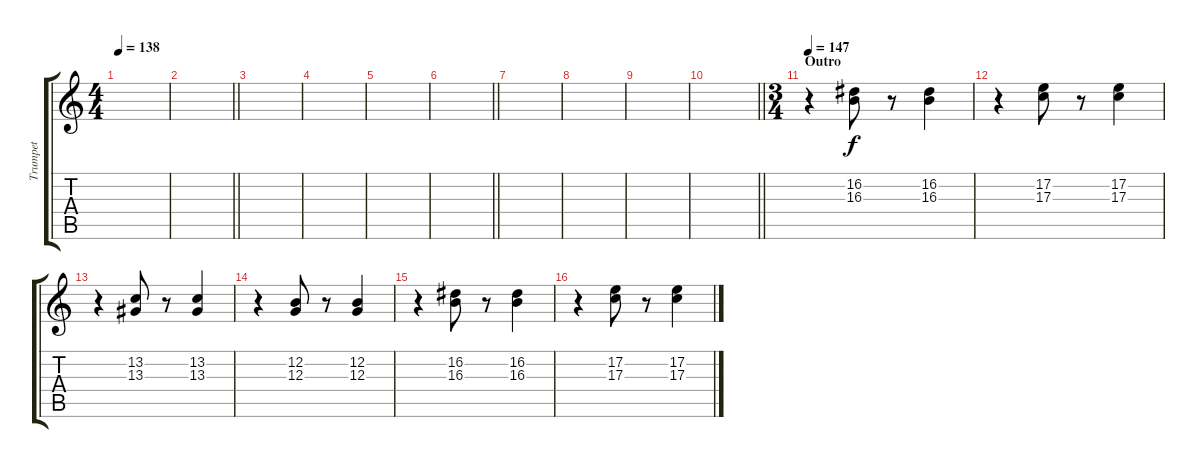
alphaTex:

\track ("Trumpet" "Trumpet") {instrument mutedtrumpet}
\staff {score tabs}
\tuning (E4 B3 G3 D3 A2 E2) {hide}
\ts (4 4)
\tempo 138
\clef g2
\ks c
|
\barLineRight lightlight
|
|
|
|
\barLineRight lightlight
|
|
|
|
\barLineRight lightlight
|
\ts (3 4)
\section ("" "Outro")
\tempo 147
r.4 (16.2 16.3).8 r.8 (16.2 16.3).4 |
r.4 (17.2 17.3).8 r.8 (17.2 17.3).4 |
r.4 (13.2 13.3).8 r.8 (13.2 13.3).4 |
r.4 (12.2 12.3).8 r.8 (12.2 12.3).4 |
r.4 (16.2 16.3).8 r.8 (16.2 16.3).4 |
r.4 (17.2 17.3).8 r.8 (17.2 17.3).4
